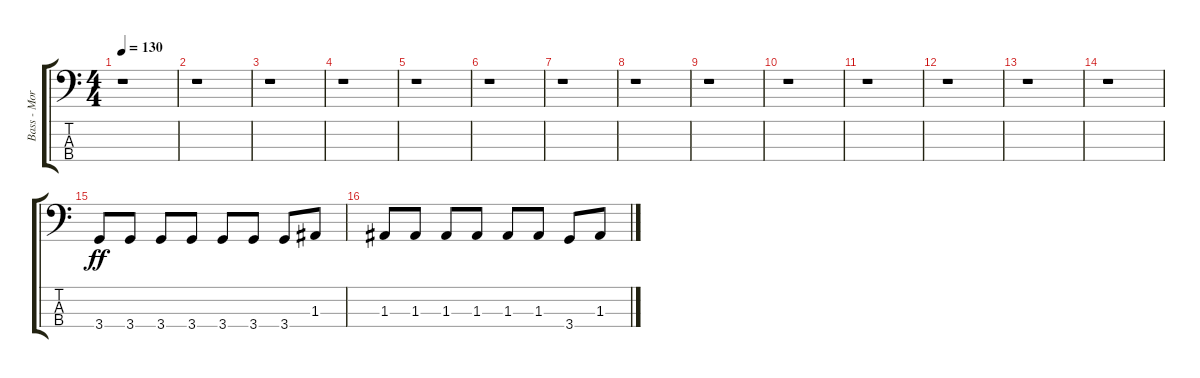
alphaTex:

\track ("Bass - Morgan Henderson" "Bass - Mor") {instrument electricbassfinger}
\staff {score tabs}
\tuning (G2 D2 A1 E1) {hide}
\ts (4 4)
\tempo 130
\clef f4
\ks c
r.1{dy ff instrument electricbassfinger} |
r.1 |
r.1 |
r.1 |
r.1 |
r.1 |
r.1 |
r.1 |
r.1 |
r.1 |
r.1 |
r.1 |
r.1 |
r.1 |
3.4.8 3.4.8 3.4.8 3.4.8 3.4.8 3.4.8 3.4.8 1.3.8 |
1.3.8 1.3.8 1.3.8 1.3.8 1.3.8 1.3.8 3.4.8 1.3.8
